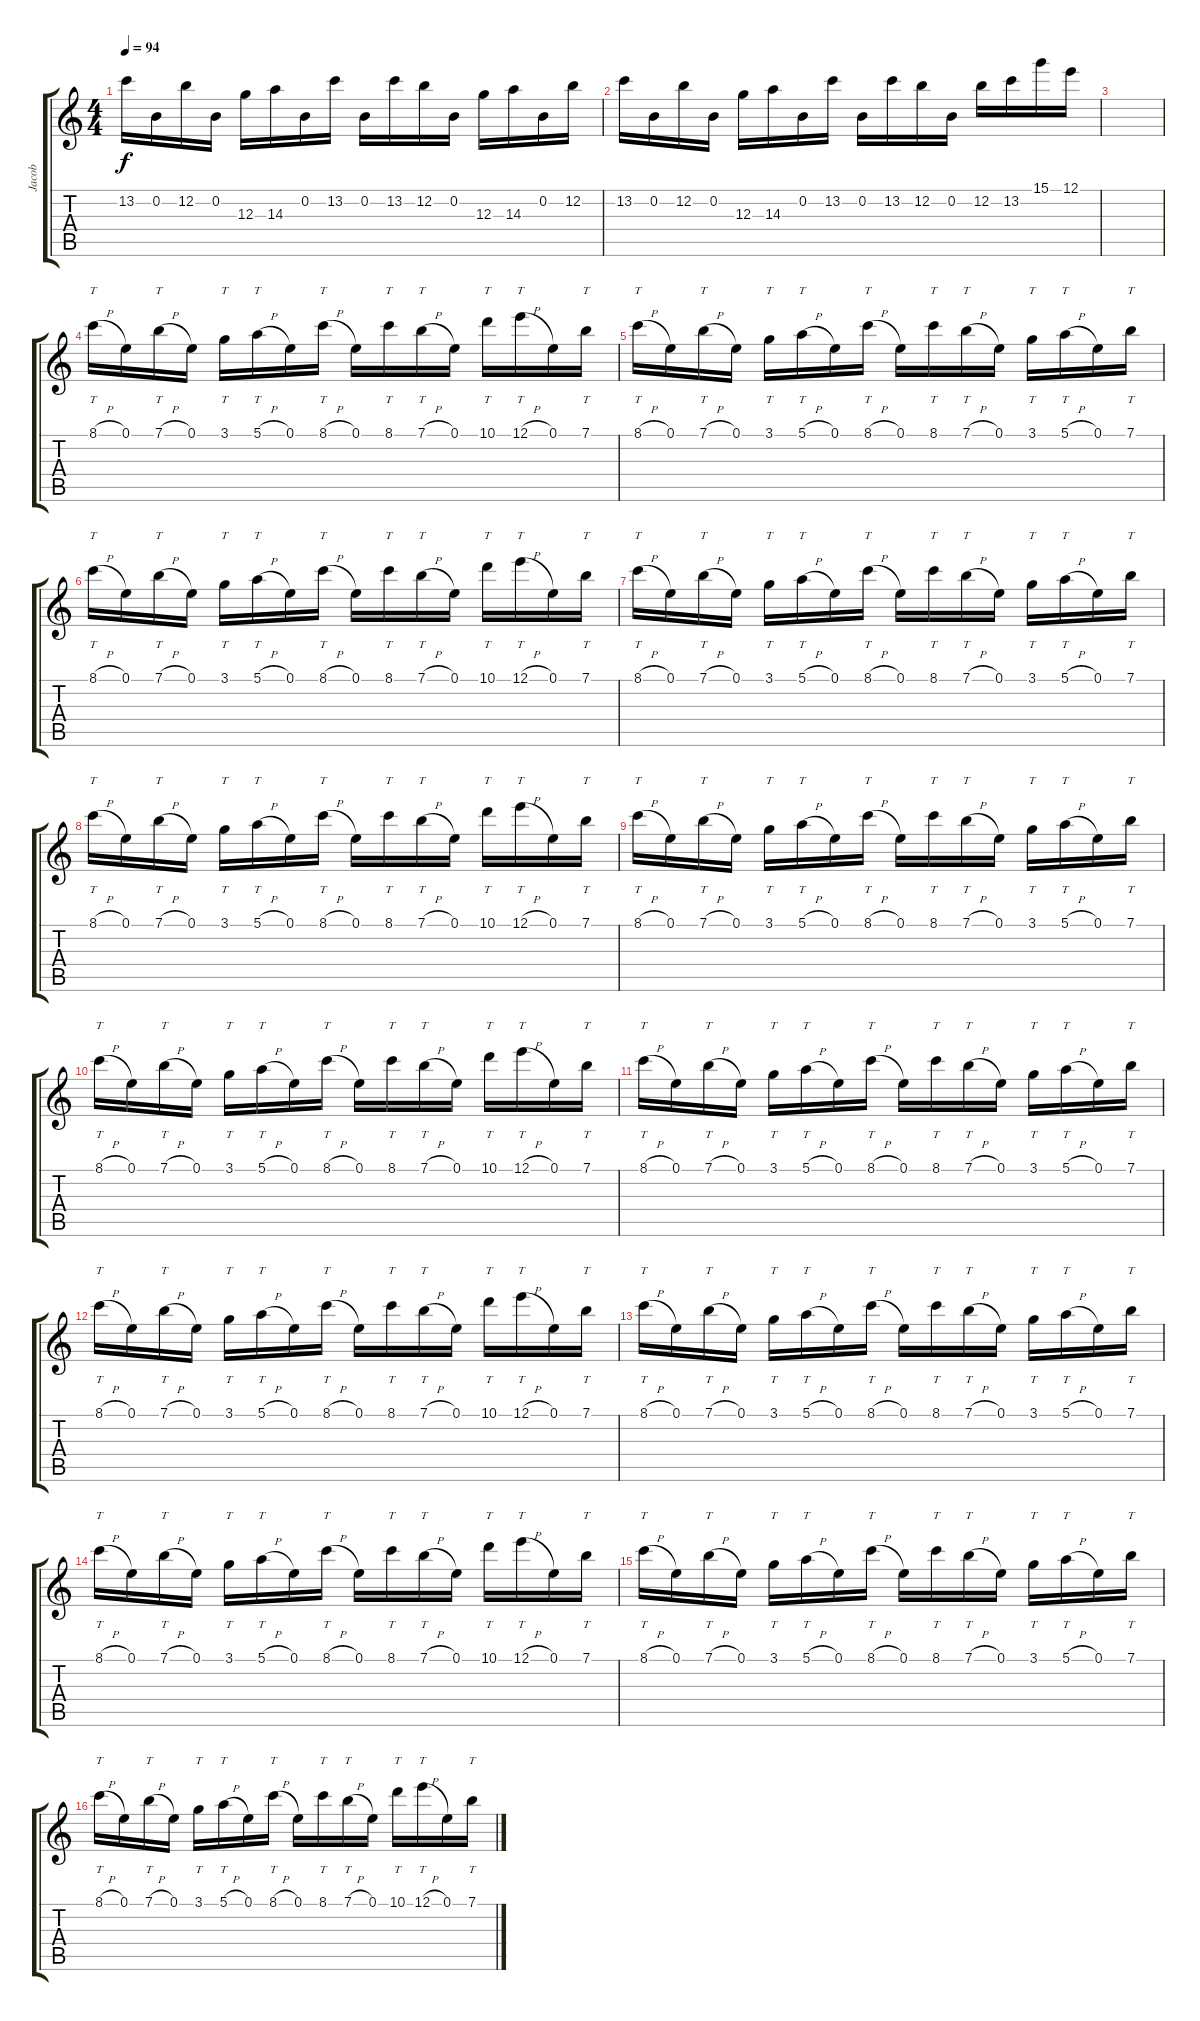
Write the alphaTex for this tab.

\track ("Jacob" "Jacob") {instrument overdrivenguitar}
\staff {score tabs}
\tuning (E4 B3 G3 D3 A2 D2) {hide}
\ts (4 4)
\tempo 94
\clef g2
\ks c
13.2.16{dy f} 0.2.16 12.2.16 0.2.16 12.3.16 14.3.16 0.2.16 13.2.16 0.2.16 13.2.16 12.2.16 0.2.16 12.3.16 14.3.16 0.2.16 12.2.16 |
13.2.16 0.2.16 12.2.16 0.2.16 12.3.16 14.3.16 0.2.16 13.2.16 0.2.16 13.2.16 12.2.16 0.2.16 12.2.16 13.2.16 15.1.16 12.1.16 |
|
8.1{h}.16{tt} 0.1.16 7.1{h}.16{tt} 0.1.16 3.1.16{tt} 5.1{h}.16{tt} 0.1.16 8.1{h}.16{tt} 0.1.16 8.1.16{tt} 7.1{h}.16{tt} 0.1.16 10.1.16{tt} 12.1{h}.16{tt} 0.1.16 7.1.16{tt} |
8.1{h}.16{tt} 0.1.16 7.1{h}.16{tt} 0.1.16 3.1.16{tt} 5.1{h}.16{tt} 0.1.16 8.1{h}.16{tt} 0.1.16 8.1.16{tt} 7.1{h}.16{tt} 0.1.16 3.1.16{tt} 5.1{h}.16{tt} 0.1.16 7.1.16{tt} |
8.1{h}.16{tt} 0.1.16 7.1{h}.16{tt} 0.1.16 3.1.16{tt} 5.1{h}.16{tt} 0.1.16 8.1{h}.16{tt} 0.1.16 8.1.16{tt} 7.1{h}.16{tt} 0.1.16 10.1.16{tt} 12.1{h}.16{tt} 0.1.16 7.1.16{tt} |
8.1{h}.16{tt} 0.1.16 7.1{h}.16{tt} 0.1.16 3.1.16{tt} 5.1{h}.16{tt} 0.1.16 8.1{h}.16{tt} 0.1.16 8.1.16{tt} 7.1{h}.16{tt} 0.1.16 3.1.16{tt} 5.1{h}.16{tt} 0.1.16 7.1.16{tt} |
8.1{h}.16{tt} 0.1.16 7.1{h}.16{tt} 0.1.16 3.1.16{tt} 5.1{h}.16{tt} 0.1.16 8.1{h}.16{tt} 0.1.16 8.1.16{tt} 7.1{h}.16{tt} 0.1.16 10.1.16{tt} 12.1{h}.16{tt} 0.1.16 7.1.16{tt} |
8.1{h}.16{tt} 0.1.16 7.1{h}.16{tt} 0.1.16 3.1.16{tt} 5.1{h}.16{tt} 0.1.16 8.1{h}.16{tt} 0.1.16 8.1.16{tt} 7.1{h}.16{tt} 0.1.16 3.1.16{tt} 5.1{h}.16{tt} 0.1.16 7.1.16{tt} |
8.1{h}.16{tt} 0.1.16 7.1{h}.16{tt} 0.1.16 3.1.16{tt} 5.1{h}.16{tt} 0.1.16 8.1{h}.16{tt} 0.1.16 8.1.16{tt} 7.1{h}.16{tt} 0.1.16 10.1.16{tt} 12.1{h}.16{tt} 0.1.16 7.1.16{tt} |
8.1{h}.16{tt} 0.1.16 7.1{h}.16{tt} 0.1.16 3.1.16{tt} 5.1{h}.16{tt} 0.1.16 8.1{h}.16{tt} 0.1.16 8.1.16{tt} 7.1{h}.16{tt} 0.1.16 3.1.16{tt} 5.1{h}.16{tt} 0.1.16 7.1.16{tt} |
8.1{h}.16{tt} 0.1.16 7.1{h}.16{tt} 0.1.16 3.1.16{tt} 5.1{h}.16{tt} 0.1.16 8.1{h}.16{tt} 0.1.16 8.1.16{tt} 7.1{h}.16{tt} 0.1.16 10.1.16{tt} 12.1{h}.16{tt} 0.1.16 7.1.16{tt} |
8.1{h}.16{tt} 0.1.16 7.1{h}.16{tt} 0.1.16 3.1.16{tt} 5.1{h}.16{tt} 0.1.16 8.1{h}.16{tt} 0.1.16 8.1.16{tt} 7.1{h}.16{tt} 0.1.16 3.1.16{tt} 5.1{h}.16{tt} 0.1.16 7.1.16{tt} |
8.1{h}.16{tt} 0.1.16 7.1{h}.16{tt} 0.1.16 3.1.16{tt} 5.1{h}.16{tt} 0.1.16 8.1{h}.16{tt} 0.1.16 8.1.16{tt} 7.1{h}.16{tt} 0.1.16 10.1.16{tt} 12.1{h}.16{tt} 0.1.16 7.1.16{tt} |
8.1{h}.16{tt} 0.1.16 7.1{h}.16{tt} 0.1.16 3.1.16{tt} 5.1{h}.16{tt} 0.1.16 8.1{h}.16{tt} 0.1.16 8.1.16{tt} 7.1{h}.16{tt} 0.1.16 3.1.16{tt} 5.1{h}.16{tt} 0.1.16 7.1.16{tt} |
8.1{h}.16{tt} 0.1.16 7.1{h}.16{tt} 0.1.16 3.1.16{tt} 5.1{h}.16{tt} 0.1.16 8.1{h}.16{tt} 0.1.16 8.1.16{tt} 7.1{h}.16{tt} 0.1.16 10.1.16{tt} 12.1{h}.16{tt} 0.1.16 7.1.16{tt}
